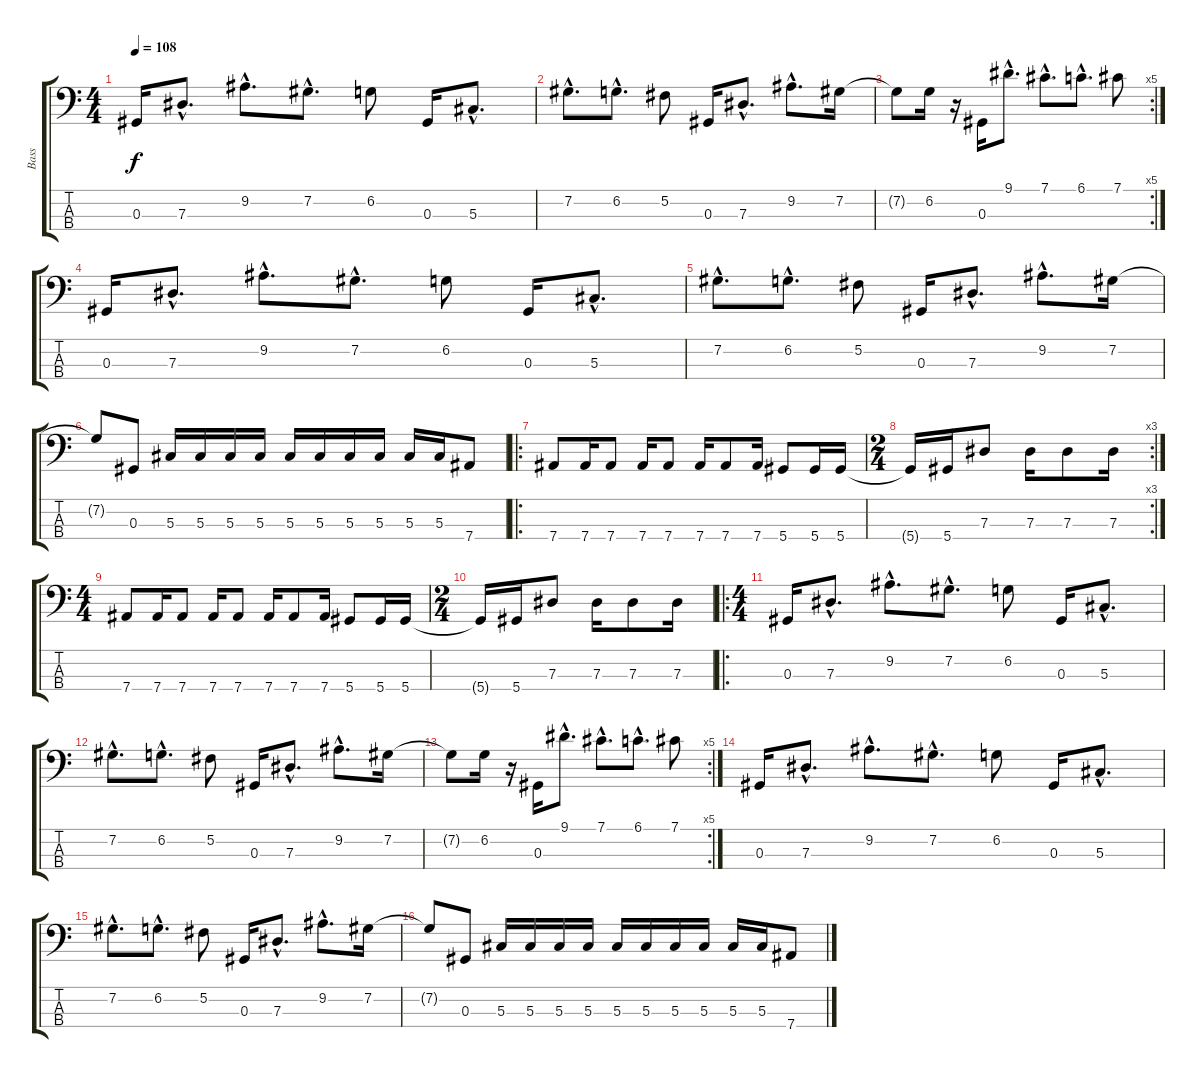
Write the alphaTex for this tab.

\track ("Bass" "Bass") {instrument electricbasspick}
\staff {score tabs}
\tuning (Gb2 Db2 Ab1 Eb1) {hide}
\ts (4 4)
\tempo 108
\clef f4
\ks c
0.3.16{dy f instrument electricbasspick} 7.3{hac}.8{d} 9.2{hac}.8{d} 7.2{hac}.8{d} 6.2.8 0.3.16 5.3{hac}.8{d} |
7.2{hac}.8{d} 6.2{hac}.8{d} 5.2.8 0.3.16 7.3{hac}.8{d} 9.2{hac}.8{d} 7.2.16 |
\rc 5
7.2{t}.8 6.2.16 r.16 0.3.16 9.1{hac}.8{d} 7.1{hac}.8{d} 6.1{hac}.8{d} 7.1.8 |
0.3.16 7.3{hac}.8{d} 9.2{hac}.8{d} 7.2{hac}.8{d} 6.2.8 0.3.16 5.3{hac}.8{d} |
7.2{hac}.8{d} 6.2{hac}.8{d} 5.2.8 0.3.16 7.3{hac}.8{d} 9.2{hac}.8{d} 7.2.16 |
7.2{t}.8 0.3.8 5.3.16 5.3.16 5.3.16 5.3.16 5.3.16 5.3.16 5.3.16 5.3.16 5.3.16 5.3.16 7.4.8 |
\ro
7.4.8 7.4.16 7.4.8 7.4.16 7.4.8 7.4.16 7.4.8 7.4.16 5.4.8 5.4.16 5.4.16 |
\rc 3
\ts (2 4)
5.4{t}.16 5.4.16 7.3.8 7.3.16 7.3.8 7.3.16 |
\ts (4 4)
7.4.8 7.4.16 7.4.8 7.4.16 7.4.8 7.4.16 7.4.8 7.4.16 5.4.8 5.4.16 5.4.16 |
\ts (2 4)
5.4{t}.16 5.4.16 7.3.8 7.3.16 7.3.8 7.3.16 |
\ro
\ts (4 4)
0.3.16 7.3{hac}.8{d} 9.2{hac}.8{d} 7.2{hac}.8{d} 6.2.8 0.3.16 5.3{hac}.8{d} |
7.2{hac}.8{d} 6.2{hac}.8{d} 5.2.8 0.3.16 7.3{hac}.8{d} 9.2{hac}.8{d} 7.2.16 |
\rc 5
7.2{t}.8 6.2.16 r.16 0.3.16 9.1{hac}.8{d} 7.1{hac}.8{d} 6.1{hac}.8{d} 7.1.8 |
0.3.16 7.3{hac}.8{d} 9.2{hac}.8{d} 7.2{hac}.8{d} 6.2.8 0.3.16 5.3{hac}.8{d} |
7.2{hac}.8{d} 6.2{hac}.8{d} 5.2.8 0.3.16 7.3{hac}.8{d} 9.2{hac}.8{d} 7.2.16 |
7.2{t}.8 0.3.8 5.3.16 5.3.16 5.3.16 5.3.16 5.3.16 5.3.16 5.3.16 5.3.16 5.3.16 5.3.16 7.4.8
